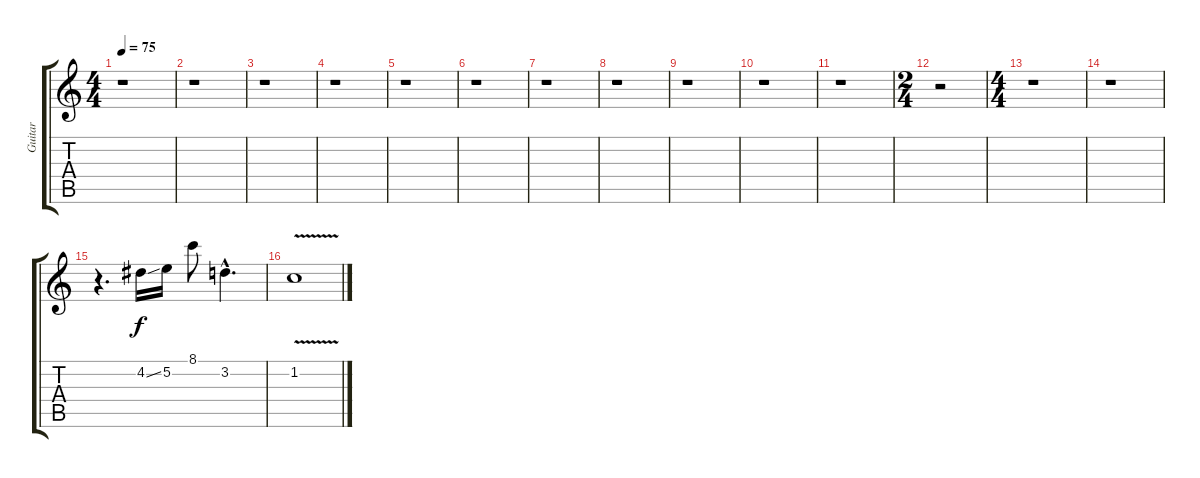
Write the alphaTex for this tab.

\track ("Guitar" "Guitar") {instrument acousticguitarsteel}
\staff {score tabs}
\tuning (E4 B3 G3 D3 A2 E2) {hide}
\ts (4 4)
\tempo 75
\clef g2
\ks c
r.1{dy f} |
r.1 |
r.1 |
r.1 |
r.1 |
r.1 |
r.1 |
r.1 |
r.1 |
r.1 |
r.1 |
\ts (2 4)
r.2 |
\ts (4 4)
r.1 |
r.1 |
r.4{d} 4.2{ss}.16 5.2.16 8.1.8 3.2{hac}.4{d} |
1.2{v}.1
